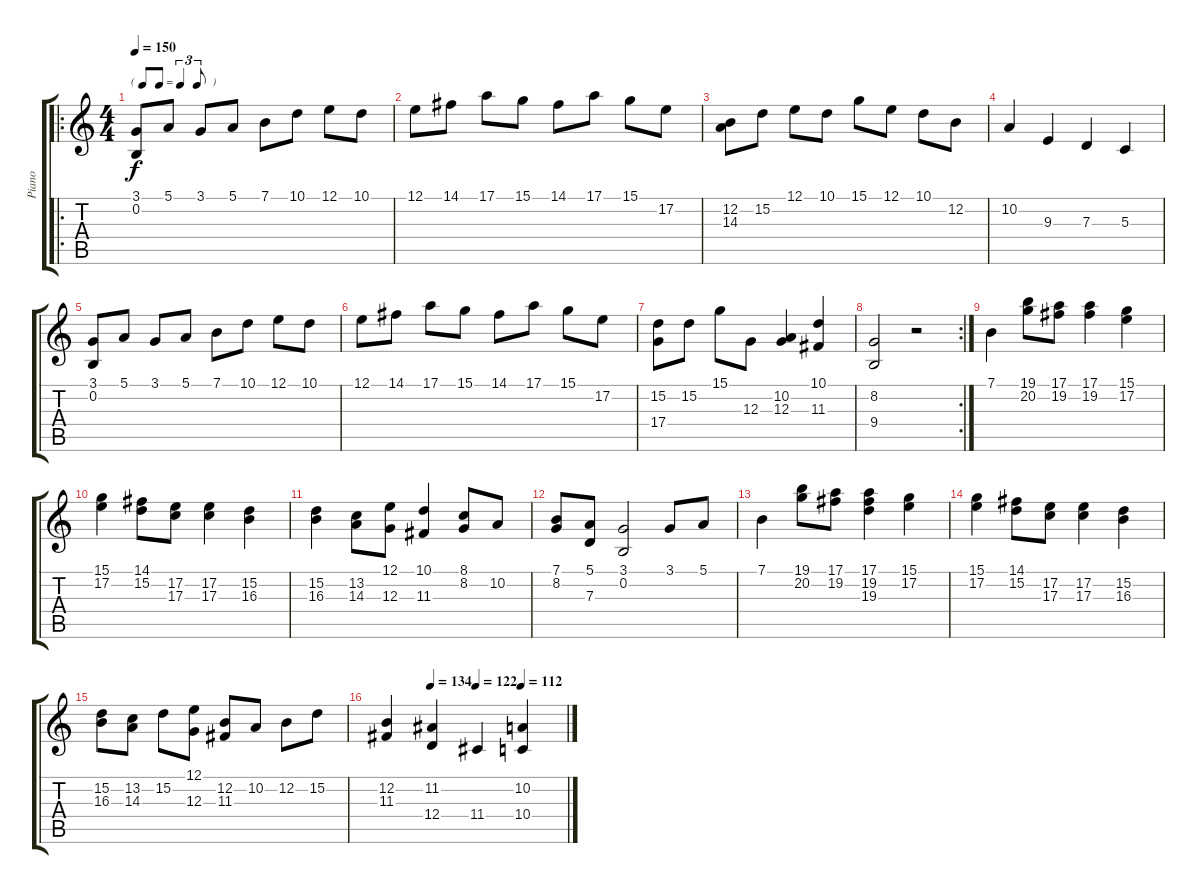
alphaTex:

\track ("Piano" "Piano") {instrument acousticgrandpiano}
\staff {score tabs}
\tuning (E4 B3 G3 D3 A2 E2) {hide}
\ro
\ts (4 4)
\tf triplet8th
\tempo 150
\clef g2
\ks c
(3.1 0.2).8{dy f instrument acousticgrandpiano} 5.1.8 3.1.8 5.1.8 7.1.8 10.1.8 12.1.8 10.1.8 |
12.1.8 14.1.8 17.1.8 15.1.8 14.1.8 17.1.8 15.1.8 17.2.8 |
(12.2 14.3).8 15.2.8 12.1.8 10.1.8 15.1.8 12.1.8 10.1.8 12.2.8 |
10.2.4 9.3.4 7.3.4 5.3.4 |
(3.1 0.2).8 5.1.8 3.1.8 5.1.8 7.1.8 10.1.8 12.1.8 10.1.8 |
12.1.8 14.1.8 17.1.8 15.1.8 14.1.8 17.1.8 15.1.8 17.2.8 |
(15.2 17.4).8 15.2.8 15.1.8 12.3.8 (10.2 12.3).4 (10.1 11.3).4 |
\rc 2
(8.2 9.4).2 r.2 |
7.1.4 (19.1 20.2).8 (17.1 19.2).8 (17.1 19.2).4 (15.1 17.2).4 |
(15.1 17.2).4 (14.1 15.2).8 (17.2 17.3).8 (17.2 17.3).4 (15.2 16.3).4 |
(15.2 16.3).4 (13.2 14.3).8 (12.1 12.3).8 (10.1 11.3).4 (8.1 8.2).8 10.2.8 |
(7.1 8.2).8 (5.1 7.3).8 (3.1 0.2).2 3.1.8 5.1.8 |
7.1.4 (19.1 20.2).8 (17.1 19.2).8 (17.1 19.2 19.3).4 (15.1 17.2).4 |
(15.1 17.2).4 (14.1 15.2).8 (17.2 17.3).8 (17.2 17.3).4 (15.2 16.3).4 |
(15.2 16.3).8 (13.2 14.3).8 15.2.8 (12.1 12.3).8 (12.2 11.3).8 10.2.8 12.2.8 15.2.8 |
\tempo (134 0.25)
\tempo (122 0.5)
\tempo (112 0.75)
(12.2 11.3).4 (11.2 12.4).4 11.4.4 (10.2 10.4).4
